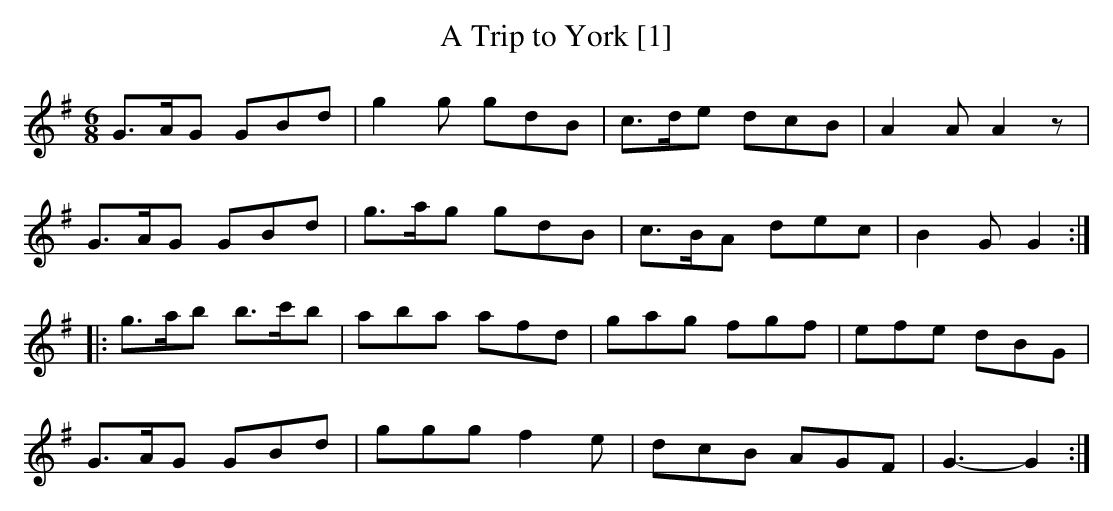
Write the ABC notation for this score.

X:1
T:Trip to York [1], A
M:6/8
L:1/8
K:G
G>AG GBd|g2g gdB|c>de dcB|A2A A2z|
G>AG GBd|g>ag gdB|c>BA dec|B2G G2:|
|:g>ab b>c'b|aba afd|gag fgf|efe dBG|
G>AG GBd|ggg f2e|dcB AGF|G3-G2:|]
